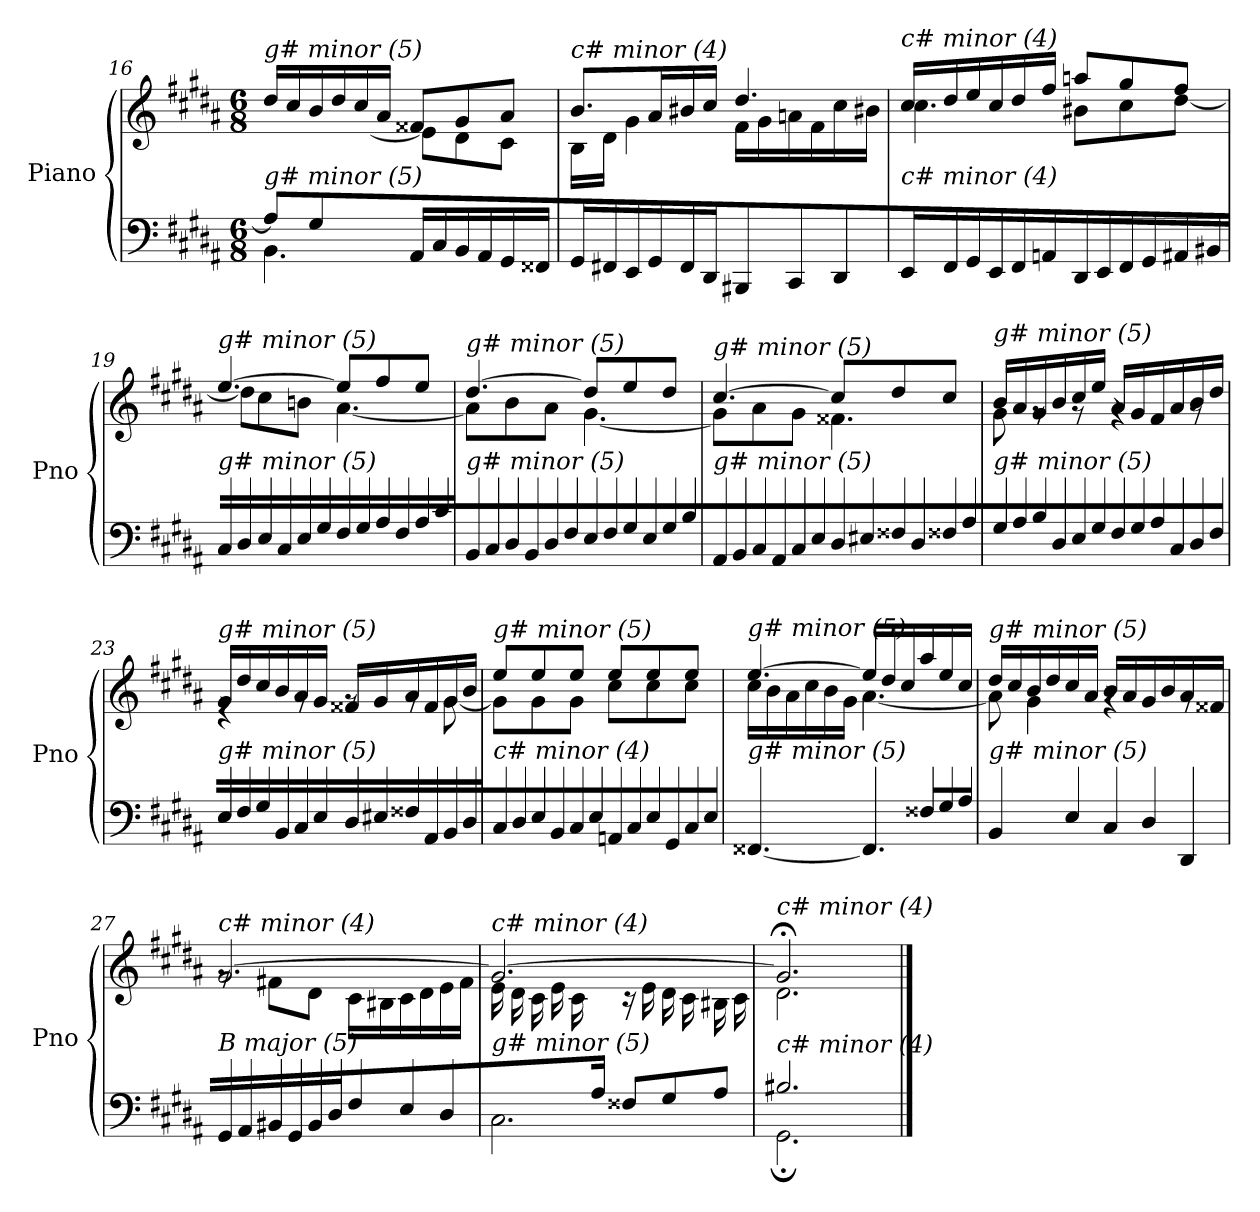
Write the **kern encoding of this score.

**kern	**kern
*part1	*part1
*staff2	*staff1
*I"Piano	*
*I'Pno	*
*clefF4	*clefG2
*k[f#c#g#d#a#]	*k[f#c#g#d#a#]
*M6/8	*M6/8
=16	=16
*^	*^
!	!	!LO:TX:i:t=g# minor (5)	!
!LO:TX:i:t=g# minor (5)	!	!	!
8A#/L]	4.BB\	16dd#/LL	4ryy
.	.	16cc#/	.
8G#/	.	16b/	.
.	.	16dd#/	.
2ryy	.	16cc#/	[8e\J
.	.	16a#/JJ	.
.	16AA#/LL	8f##X/L	8e\L]
.	16C#/	.	.
.	16BB/	8g#/	8d#\
.	16AA#/	.	.
.	16GG#/	8a#/J	8c#\J
.	16FF##X/JJ	.	.
!!LO:LB:g=z	!!
=17	=17	=17	=17
!	!	!LO:TX:i:t=c# minor (4)	!
!LO:TX:i:t=c# minor (4)	!	!	!
*v	*v	*	*
16GG#/LL	8.b/L	16B\LL
16FF#X/	.	16d#\JJ
16EE/	.	4g#\
16GG#/	16a#/L	.
16FF#/	16b#X/	.
16DD#/JJ	16cc#/JJ	.
8BBB#X/L	4.dd#/	16f#\LL
.	.	16g#\
8CC#/	.	16an\
.	.	16f#\
8DD#/J	.	16cc#\
.	.	16b#X\JJ
=18	=18	=18
!	!LO:TX:i:t=c# minor (4)	!
!LO:TX:i:t=c# minor (4)	!	!
16EE/LL	16cc#/LL	4.cc#\
16FF#/	16dd#/	.
16GG#/	16ee/	.
16EE/	16cc#/	.
16FF#/	16dd#/	.
16AAn/JJ	16ff#/JJ	.
16DD#/LL	8aan/L	8b#X\L
16EE/	.	.
16FF#/	8gg#/	8cc#\
16GG#/	.	.
16AA#X/	8ff#/J	[8dd#\J
16BB#X/JJ	.	.
=19	=19	=19
!	!LO:TX:i:t=g# minor (5)	!
!LO:TX:i:t=g# minor (5)	!	!
16C#\LL	[4.ee/	8dd#\L]
16D#\	.	.
16E\	.	8cc#\
16C#\	.	.
16E\	.	8bn\J
16G#\JJ	.	.
16F#\LL	8ee/L]	[4.a#\
16G#\	.	.
16A#\	8ff#/	.
16F#\	.	.
16A#\	8ee/J	.
16c#\JJ	.	.
!!LO:LB:g=z	!!
=20	=20	=20
!	!LO:TX:i:t=g# minor (5)	!
!LO:TX:i:t=g# minor (5)	!	!
16BB\LL	[4.dd#/	8a#\L]
16C#\	.	.
16D#\	.	8b\
16BB\	.	.
16D#\	.	8a#\J
16F#\JJ	.	.
16E\LL	8dd#/L]	[4.g#\
16F#\	.	.
16G#\	8ee/	.
16E\	.	.
16G#\	8dd#/J	.
16B\JJ	.	.
=21	=21	=21
!	!LO:TX:i:t=g# minor (5)	!
!LO:TX:i:t=g# minor (5)	!	!
16AA#/LL	[4.cc#/	8g#\L]
16BB/	.	.
16C#/	.	8a#\
16AA#/	.	.
16C#/	.	8g#\J
16E/JJ	.	.
16D#\LL	8cc#/L]	4.f##X\
16E#X\	.	.
16F##X\	8dd#/	.
16D#\	.	.
16F##X\	8cc#/J	.
16A#\JJ	.	.
=22	=22	=22
!	!LO:TX:i:t=g# minor (5)	!
!LO:TX:i:t=g# minor (5)	!	!
16G#\LL	16b/LL	8g#\
16A#\	16a#/	.
16B\	16g#/	8rg
16D#\	16b/	.
16E\	16cc#/	8rg
16G#\JJ	16ee/JJ	.
16F#\LL	16a#/LL	4rg
16G#\	16g#/	.
16A#\	16f#/	.
16C#\	16a#/	.
16D#\	16b/	8rg
16F#\JJ	16dd#/JJ	.
!!LO:LB:g=z	!!
=23	=23	=23
!	!LO:TX:i:t=g# minor (5)	!
!LO:TX:i:t=g# minor (5)	!	!
16E\LL	16g#/LL	4re
16F#\	16dd#/	.
16G#\	16cc#/	.
16BB\	16b/	.
16C#\	16a#/	8rg
16E\JJ	16g#/JJ	.
16D#/LL	16f##X/LL	8rg
16E#X/	16g#/	.
16F##X/	16a#/	8rg
16AA#/	16f##/	.
16BB/	16g#/	[8g#\
16D#/JJ	16b/JJ	.
=24	=24	=24
!	!LO:TX:i:t=g# minor (5)	!
!LO:TX:i:t=c# minor (4)	!	!
16C#/LL	8ee/L	8g#\L]
16D#/	.	.
16E/	8ee/	8g#\
16BB/	.	.
16C#/	8ee/J	8g#\J
16E/JJ	.	.
16AAn/LL	8ee/L	8cc#\L
16C#/	.	.
16E/	8ee/	8cc#\
16GG#/	.	.
16C#/	8ee/J	8cc#\J
16E/JJ	.	.
=25	=25	=25
!	!LO:TX:i:t=g# minor (5)	!
!LO:TX:i:t=g# minor (5)	!	!
[4.FF##X/	[4.ee/	16cc#\LL
.	.	16b\
.	.	16a#\
.	.	16cc#\
.	.	16b\
.	.	16g#\JJ
8.FF##\L]	16ee/LL]	[4.a#\
.	16dd#/	.
.	16cc#/	.
16F##X\L	16aa#/	.
16G#\	16ee/	.
16A#\JJ	16cc#/JJ	.
!!LO:LB:g=z	!!
=26	=26	=26
!	!LO:TX:i:t=g# minor (5)	!
!LO:TX:i:t=g# minor (5)	!	!
4BB/	16dd#/LL	8a#\]
.	16cc#/	.
.	16b/	4g#\
.	16dd#/	.
8E\	16cc#/	.
.	16a#/JJ	.
8C#/L	16b/LL	4rg
.	16a#/	.
8D#/	16g#/	.
.	16b/	.
8DD#/J	16a#/	8rg
.	16f##X/JJ	.
=27	=27	=27
!	!LO:TX:i:t=c# minor (4)	!
!LO:TX:i:t=B major (5)	!	!
16GG#/LL	[2.g#/	8rg
16AA#/	.	.
16BB#X/	.	8f#X\L
16GG#/	.	.
16BB#/	.	8d#\J
16D#/JJ	.	.
8F#\L	.	16c#\LL
.	.	16B#X\
8E\	.	16c#\
.	.	16d#\
8D#\J	.	16e\
.	.	16f#\JJ
=28	=28	=28
*^	*	*^
*	*^	*	*	*
!	!	!	!LO:TX:i:t=c# minor (4)	!	!
!LO:TX:i:t=g# minor (5)	!	!	!	!	!
4ryy	2.C#\	4.ryy	2.g#/_	16e\LL	4.ryy
.	.	.	.	16d#\	.
.	.	.	.	16c#\	.
.	.	.	.	16e\	.
16ryy	.	.	.	16c#\	.
16A#/JJ	.	.	.	16ryy	.
4.ryy	.	8F##X/L	.	16r	4.ryy
.	.	.	.	16e\LL	.
.	.	8G#/	.	16d#\	.
.	.	.	.	16c#\	.
.	.	8A#/J	.	16B#X\	.
.	.	.	.	16c#\JJ	.
*	*v	*v	*	*	*
*	*	*	*v	*v
=29	=29	=29	=29
!	!	!LO:TX:i:t=c# minor (4)	!
!LO:TX:i:t=c# minor (4)	!	!	!
2.B#X/	2.GG#;\	2.g#;</]	2.d#\
*v	*v	*	*
*	*v	*v
==	==
*-	*-
